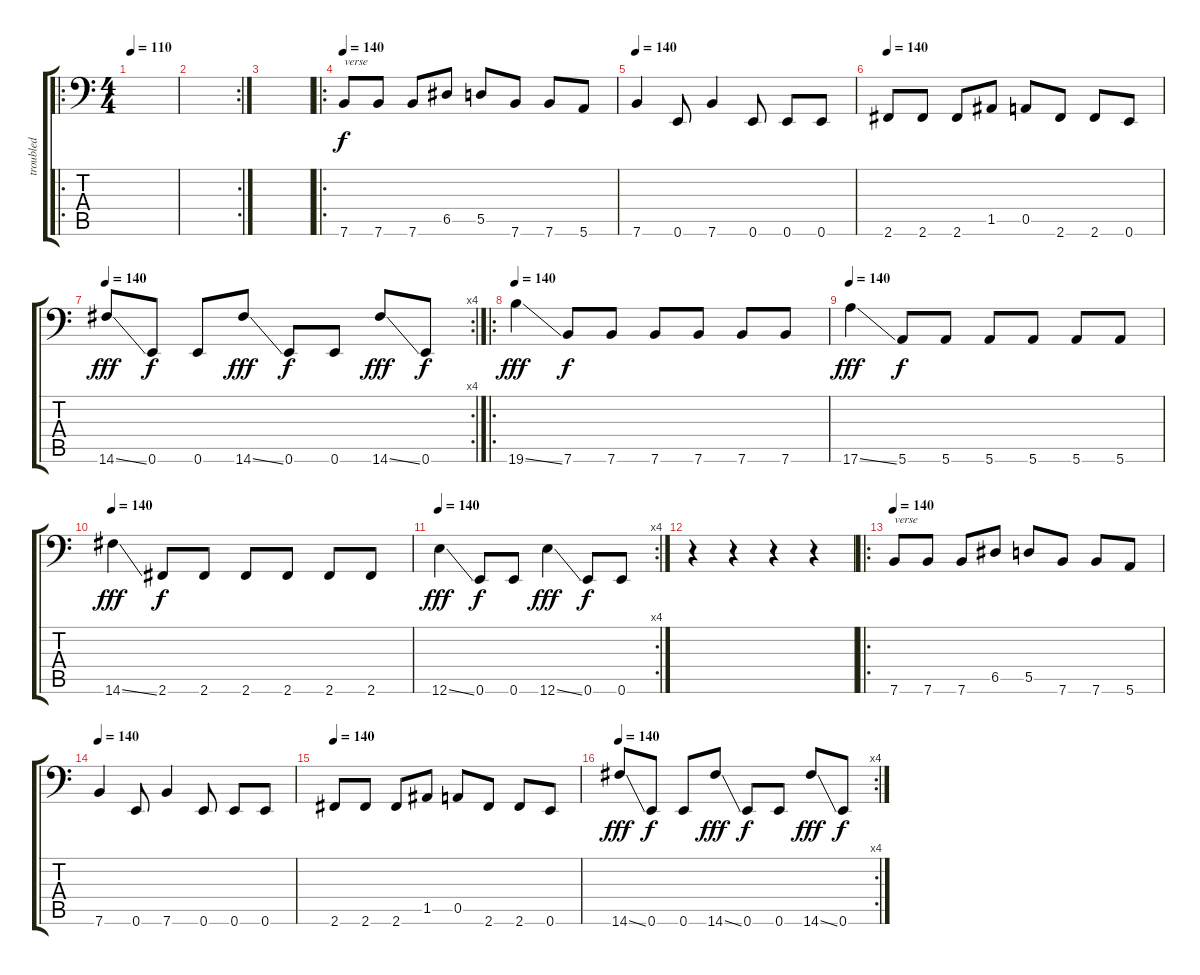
\track ("troubled" "troubled") {instrument electricbassfinger}
\staff {score tabs}
\tuning (E3 B2 G2 D2 A1 E1) {hide}
\ro
\ts (4 4)
\tempo 110
\clef f4
\ks c
|
\rc 2
|
|
\ro
\tempo 140
7.6.8{txt "verse"} 7.6.8 7.6.8 6.5.8 5.5.8 7.6.8 7.6.8 5.6.8 |
\tempo 140
7.6.4 0.6.8 7.6.4 0.6.8 0.6.8 0.6.8 |
\tempo 140
2.6.8 2.6.8 2.6.8 1.5.8 0.5.8 2.6.8 2.6.8 0.6.8 |
\rc 4
\tempo 140
14.6{ss}.8{dy fff} 0.6.8{dy f} 0.6.8 14.6{ss}.8{dy fff} 0.6.8{dy f} 0.6.8 14.6{ss}.8{dy fff} 0.6.8{dy f} |
\ro
\tempo 140
19.6{ss}.4{dy fff} 7.6.8{dy f} 7.6.8 7.6.8 7.6.8 7.6.8 7.6.8 |
\tempo 140
17.6{ss}.4{dy fff} 5.6.8{dy f} 5.6.8 5.6.8 5.6.8 5.6.8 5.6.8 |
\tempo 140
14.6{ss}.4{dy fff} 2.6.8{dy f} 2.6.8 2.6.8 2.6.8 2.6.8 2.6.8 |
\rc 4
\tempo 140
12.6{ss}.4{dy fff} 0.6.8{dy f} 0.6.8 12.6{ss}.4{dy fff} 0.6.8{dy f} 0.6.8 |
r.4 r.4 r.4 r.4 |
\ro
\tempo 140
7.6.8{txt "verse"} 7.6.8 7.6.8 6.5.8 5.5.8 7.6.8 7.6.8 5.6.8 |
\tempo 140
7.6.4 0.6.8 7.6.4 0.6.8 0.6.8 0.6.8 |
\tempo 140
2.6.8 2.6.8 2.6.8 1.5.8 0.5.8 2.6.8 2.6.8 0.6.8 |
\rc 4
\tempo 140
14.6{ss}.8{dy fff} 0.6.8{dy f} 0.6.8 14.6{ss}.8{dy fff} 0.6.8{dy f} 0.6.8 14.6{ss}.8{dy fff} 0.6.8{dy f}
